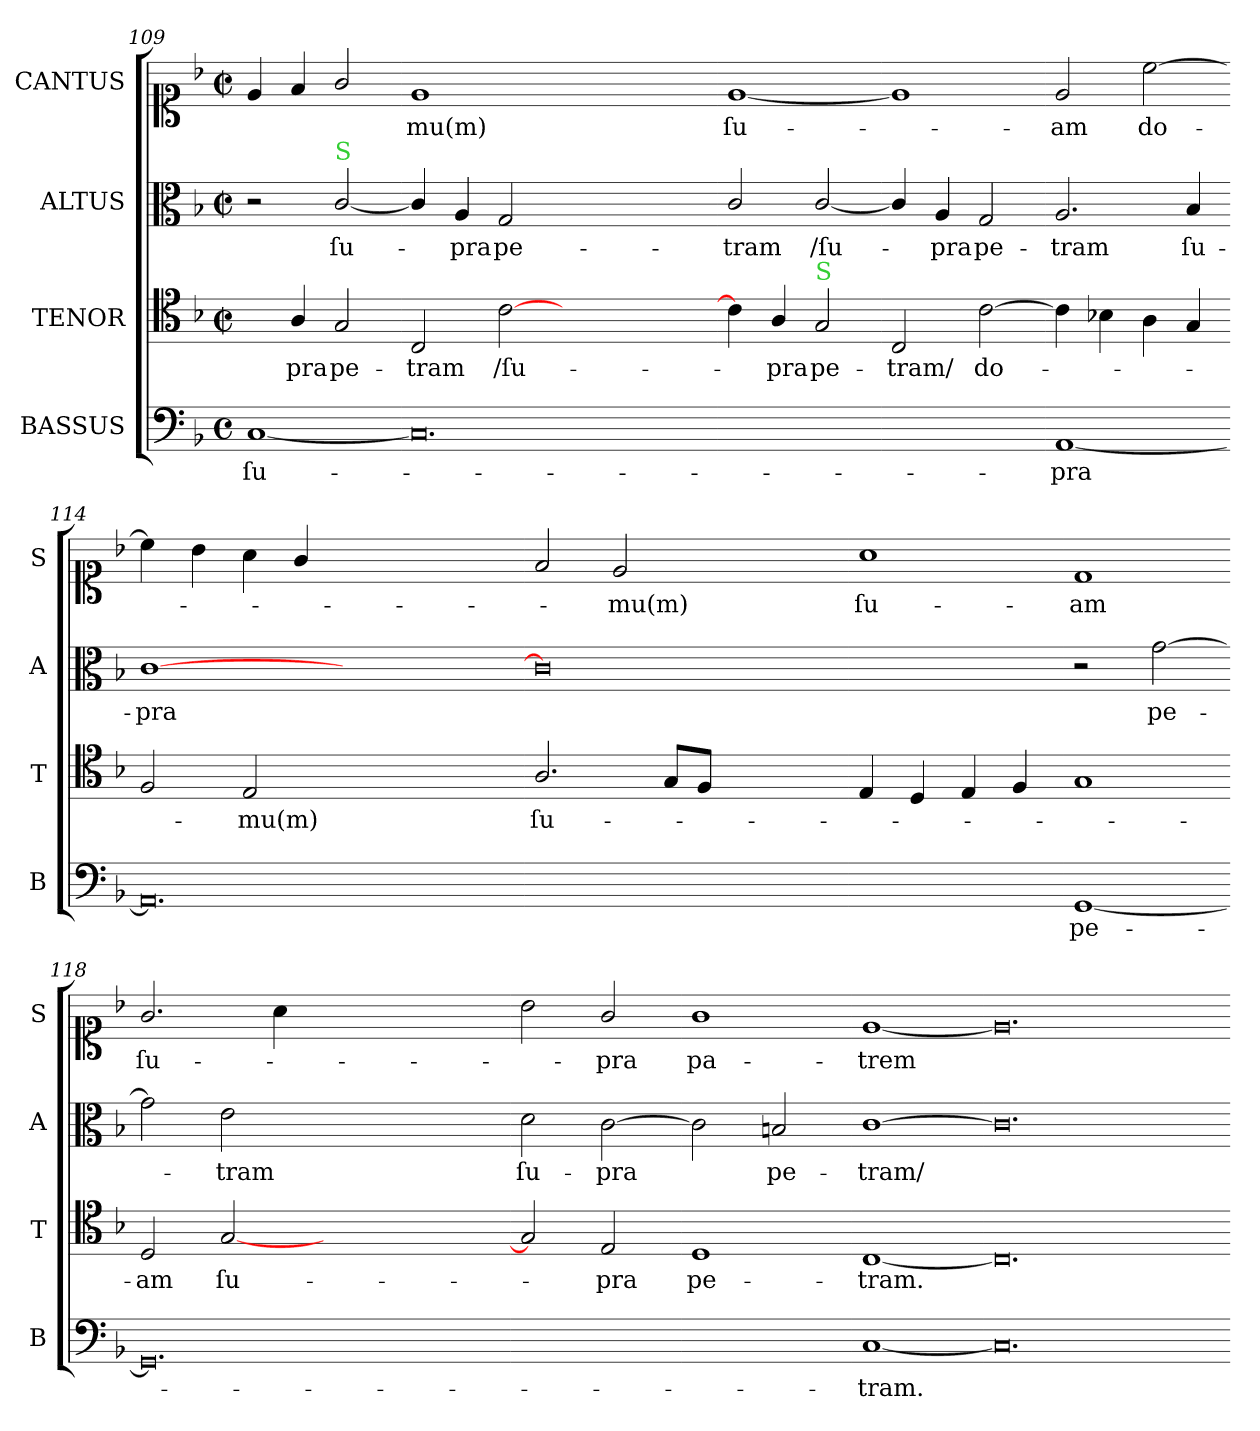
**kern	**text	**kern	**text	**kern	**text	**kern	**text
*part4	*part4	*part3	*part3	*part2	*part2	*part1	*part1
*staff4	*staff4	*staff3	*staff3	*staff2	*staff2	*staff1	*staff1
*I"BASSUS	*	*I"TENOR	*	*I"ALTUS	*	*I"CANTUS	*
*I'B	*	*I'T	*	*I'A	*	*I'S	*
*clefF4	*	*clefC4	*	*clefC3	*	*clefC1	*
*k[b-]	*	*k[b-]	*	*k[b-]	*	*k[b-]	*
*F:	*	*F:	*	*F:	*	*F:	*
*M2/2	*	*M2/2	*	*M2/2	*	*M2/2	*
*met(c)	*	*met(c|)	*	*met(c|)	*	*met(c|)	*
=109	=109	=109	=109	=109	=109	=109	=109
[1C	ſu-	4ryy	.	2r	.	4e/	.
.	.	4A/	-pra	.	.	4f/	.
!	!	!	!	!LO:TX:a:color=limegreen:t=S	!	!	!
.	.	2G/	pe-	[2c/	ſu-	2g/	.
=110-	=110-	=110-	=110-	=110-	=110-	=110-	=110-
0.C]	.	2C/	-tram	4c/]	.	1e	-mu(m)
.	.	.	.	4A/	-pra	.	.
.	.	[2c\	/ſu-	2G/	pe-	.	.
.	.	0ryy	.	0ryy	.	0ryy	.
=111-	=111-	=111-	=111-	=111-	=111-	=111-	=111-
1ryy	.	4c\]	.	2c/	-tram	[1e	ſu-
.	.	4A/	-pra	.	.	.	.
!	!	!LO:TX:a:color=limegreen:t=S	!	!	!	!	!
.	.	2G/	pe-	[2c/	/ſu-	.	.
=112-	=112-	=112-	=112-	=112-	=112-	=112-	=112-
1ryy	.	2C/	-tram/	4c/]	.	1e]	.
.	.	.	.	4A/	-pra	.	.
.	.	[2c\	do-	2G/	pe-	.	.
=113-	=113-	=113-	=113-	=113-	=113-	=113-	=113-
[1AA	-pra	4c\]	.	2.A/	-tram	2e/	-am
.	.	4B-X\	.	.	.	.	.
.	.	4A\	.	.	.	[2cc\	do-
.	.	4G/	.	4B-/	ſu-	.	.
=114-	=114-	=114-	=114-	=114-	=114-	=114-	=114-
0.AA]	.	2F/	.	[1c	-pra	4cc\]	.
.	.	.	.	.	.	4b-\	.
.	.	2E/	-mu(m)	.	.	4a\	.
.	.	.	.	.	.	4g/	.
.	.	0ryy	.	0ryy	.	0ryy	.
=115-	=115-	=115-	=115-	=115-	=115-	=115-	=115-
0ryy	.	2.A/	ſu-	0c]	.	2f/	.
.	.	.	.	.	.	2e/	-mu(m)
.	.	8G/L	.	.	.	.	.
.	.	8F/J	.	.	.	.	.
.	.	1ryy	.	.	.	1ryy	.
=116-	=116-	=116-	=116-	=116-	=116-	=116-	=116-
1ryy	.	4E/	.	1ryy	.	1a	ſu-
.	.	4D/	.	.	.	.	.
.	.	4E/	.	.	.	.	.
.	.	4F/	.	.	.	.	.
=117-	=117-	=117-	=117-	=117-	=117-	=117-	=117-
[1GG	pe-	1G	.	2r	.	1d	-am
.	.	.	.	[2g\	pe-	.	.
=118-	=118-	=118-	=118-	=118-	=118-	=118-	=118-
0.GG]	.	2D/	-am	2g\]	.	2.g/	ſu-
.	.	[2G/	ſu-	2e\	-tram	.	.
.	.	.	.	.	.	4a\	.
.	.	0ryy	.	0ryy	.	0ryy	.
=119-	=119-	=119-	=119-	=119-	=119-	=119-	=119-
1ryy	.	2G/]	.	2d\	ſu-	2b-\	.
.	.	2E/	-pra	[2c\	-pra	2g/	-pra
=120-	=120-	=120-	=120-	=120-	=120-	=120-	=120-
1ryy	.	1D	pe-	2c\]	.	1g	pa-
.	.	.	.	2Bn/	pe-	.	.
=121-	=121-	=121-	=121-	=121-	=121-	=121-	=121-
[1C	-tram.	[1C	-tram.	[1c	-tram/	[1e	-trem
=122-	=122-	=122-	=122-	=122-	=122-	=122-	=122-
0.C]	.	0.C]	.	0.c]	.	0.e]	.
*-	*-	*-	*-	*-	*-	*-	*-
